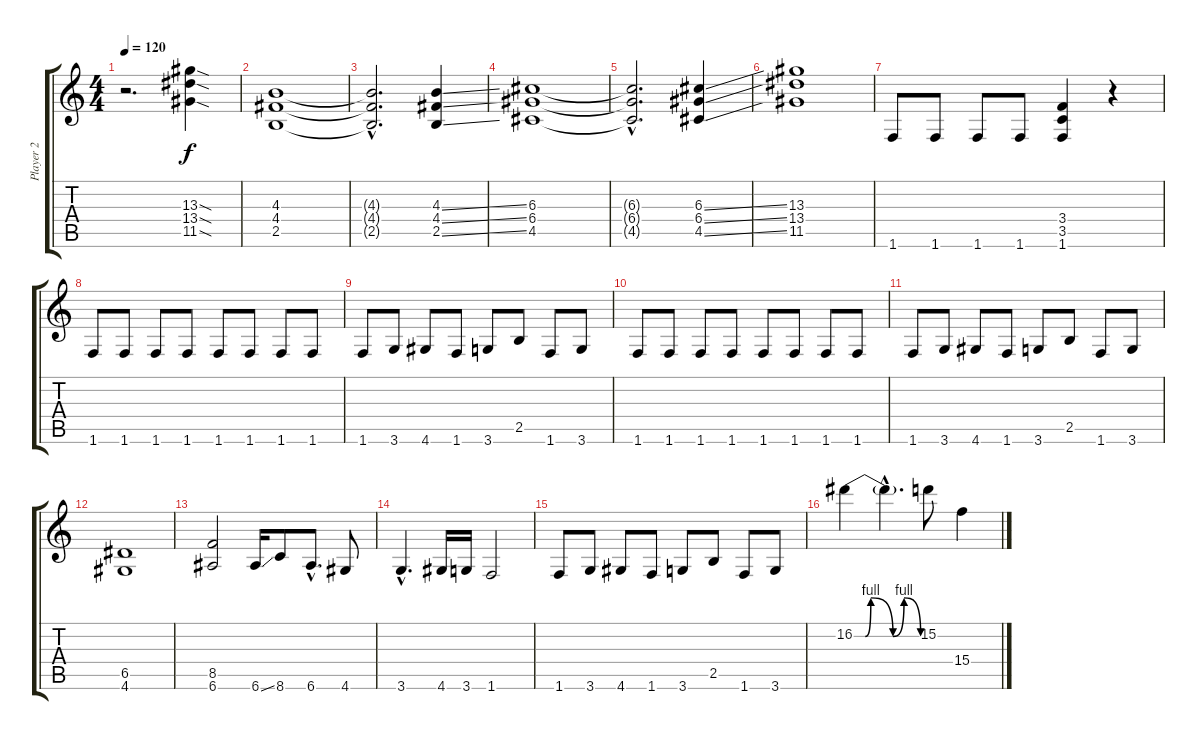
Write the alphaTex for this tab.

\track ("Player 2" "Player 2") {instrument distortionguitar}
\staff {score tabs}
\tuning (E4 B3 G3 D3 A2 E2) {hide}
\ts (4 4)
\tempo 120
\clef g2
\ks c
r.2{d dy f instrument distortionguitar} (13.3{sod} 13.4{sod} 11.5{sod}).4 |
(4.3 4.4 2.5).1 |
(4.3{hac t} 4.4{hac t} 2.5{hac t}).2{d} (4.3{ss} 4.4{ss} 2.5{ss}).4 |
(6.3 6.4 4.5).1 |
(6.3{hac t} 6.4{hac t} 4.5{hac t}).2{d} (6.3{ss} 6.4{ss} 4.5{ss}).4 |
(13.3 13.4 11.5).1 |
1.6.8 1.6.8 1.6.8 1.6.8 (3.4 3.5 1.6).4 r.4 |
1.6.8 1.6.8 1.6.8 1.6.8 1.6.8 1.6.8 1.6.8 1.6.8 |
1.6.8 3.6.8 4.6.8 1.6.8 3.6.8 2.5.8 1.6.8 3.6.8 |
1.6.8 1.6.8 1.6.8 1.6.8 1.6.8 1.6.8 1.6.8 1.6.8 |
1.6.8 3.6.8 4.6.8 1.6.8 3.6.8 2.5.8 1.6.8 3.6.8 |
(6.5 4.6).1 |
(8.5 6.6).2 6.6{ss}.16 8.6.8 6.6{hac}.8{d} 4.6.8 |
3.6{hac}.4{d} 4.6.16 3.6.16 1.6.2 |
1.6.8 3.6.8 4.6.8 1.6.8 3.6.8 2.5.8 1.6.8 3.6.8 |
16.2{be (custom 0 0 10 0 15 4 35 0 45 4 60 0)}.4 16.2{hac t}.4{d} 15.2.8 15.4.4
